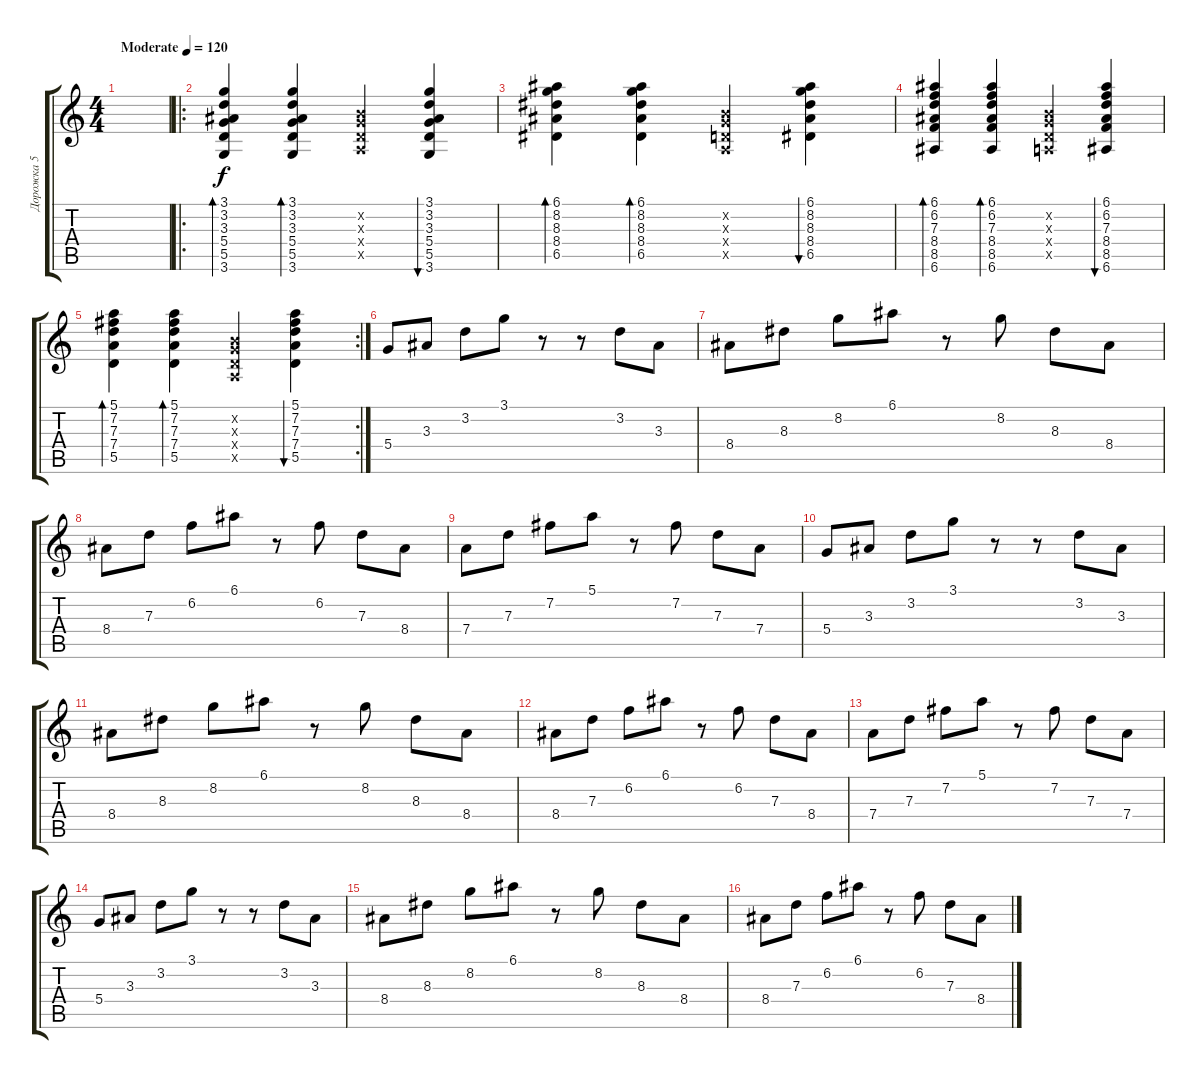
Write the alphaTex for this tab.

\track ("Дорожка 5" "Дорожка 5") {instrument electricguitarclean}
\staff {score tabs}
\tuning (E4 B3 G3 D3 A2 E2) {hide}
\ts (4 4)
\tempo (120 "Moderate")
\clef g2
\ks c
|
\ro
(3.1 3.2 3.3 5.4 5.5 3.6).4{bd 60} (3.1 3.2 3.3 5.4 5.5 3.6).4{bd 60} (0.2{x} 0.3{x} 0.4{x} 0.5{x}).4 (3.1 3.2 3.3 5.4 5.5 3.6).4{bu 60} |
(6.1 8.2 8.3 8.4 6.5).4{bd 60} (6.1 8.2 8.3 8.4 6.5).4{bd 60} (0.2{x} 0.3{x} 0.4{x} 0.5{x}).4 (6.1 8.2 8.3 8.4 6.5).4{bu 60} |
(6.1 6.2 7.3 8.4 8.5 6.6).4{bd 60} (6.1 6.2 7.3 8.4 8.5 6.6).4{bd 60} (0.2{x} 0.3{x} 0.4{x} 0.5{x}).4 (6.1 6.2 7.3 8.4 8.5 6.6).4{bu 60} |
\rc 2
(5.1 7.2 7.3 7.4 5.5).4{bd 60} (5.1 7.2 7.3 7.4 5.5).4{bd 60} (0.2{x} 0.3{x} 0.4{x} 0.5{x}).4 (5.1 7.2 7.3 7.4 5.5).4{bu 60} |
5.4.8 3.3.8 3.2.8 3.1.8 r.8 r.8 3.2.8 3.3.8 |
8.4.8 8.3.8 8.2.8 6.1.8 r.8 8.2.8 8.3.8 8.4.8 |
8.4.8 7.3.8 6.2.8 6.1.8 r.8 6.2.8 7.3.8 8.4.8 |
7.4.8 7.3.8 7.2.8 5.1.8 r.8 7.2.8 7.3.8 7.4.8 |
5.4.8 3.3.8 3.2.8 3.1.8 r.8 r.8 3.2.8 3.3.8 |
8.4.8 8.3.8 8.2.8 6.1.8 r.8 8.2.8 8.3.8 8.4.8 |
8.4.8 7.3.8 6.2.8 6.1.8 r.8 6.2.8 7.3.8 8.4.8 |
7.4.8 7.3.8 7.2.8 5.1.8 r.8 7.2.8 7.3.8 7.4.8 |
5.4.8 3.3.8 3.2.8 3.1.8 r.8 r.8 3.2.8 3.3.8 |
8.4.8 8.3.8 8.2.8 6.1.8 r.8 8.2.8 8.3.8 8.4.8 |
8.4.8 7.3.8 6.2.8 6.1.8 r.8 6.2.8 7.3.8 8.4.8
